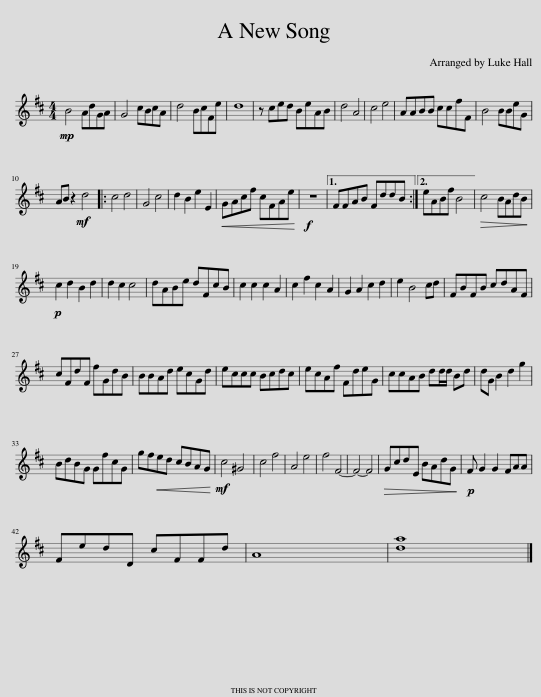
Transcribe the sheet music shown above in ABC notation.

X:1
L:1/8
M:4/4
I:linebreak $
K:none
V:1 treble transpose=-2
V:1
[K:D]!mp! B4 AdGA | G4 cBcA | d4 BcFe | d8 | z ced BeAB | %5
 d4 A4 | c4 e4 | AABB ccfF | B4 BBeG |$ AB z2!mf! d4 |: %10
 c4 d4 | G4 c4 | d2 B2 e2 E2 |!<(! GAcf cFAe!<)! |!f! z8 |1 %15
 FFAB FddB :|2 eABf B4 ||!>(! c4 BAdB!>)! |$!p! c2 d2 B2 d2 | d2 c2 c4 | %20
 dABe dFcB | c2 c2 c2 A2 | c2 f2 c2 A2 | G2 A2 c2 d2 | e2 B4 cd | %25
 FBFB cdAF |$ cFdF fGdB | BBAd ecGd | eccc Bcdc | ecAf FdeG | %30
 ccAB dd/d/ Bd | dG B2 d2 g2 |$ BdBG GfcG | gf!<(!ed cBAG!<)! |!mf! c4 ^G4 | %35
 c4 f4 | A4 e4 | f4 F4- | F4- F4 |!>(! GcdE BAdG!>)! | %40
!p! F G2 G2 FAA |$ FedD cFFd | A8 | [da]8 |] %44
